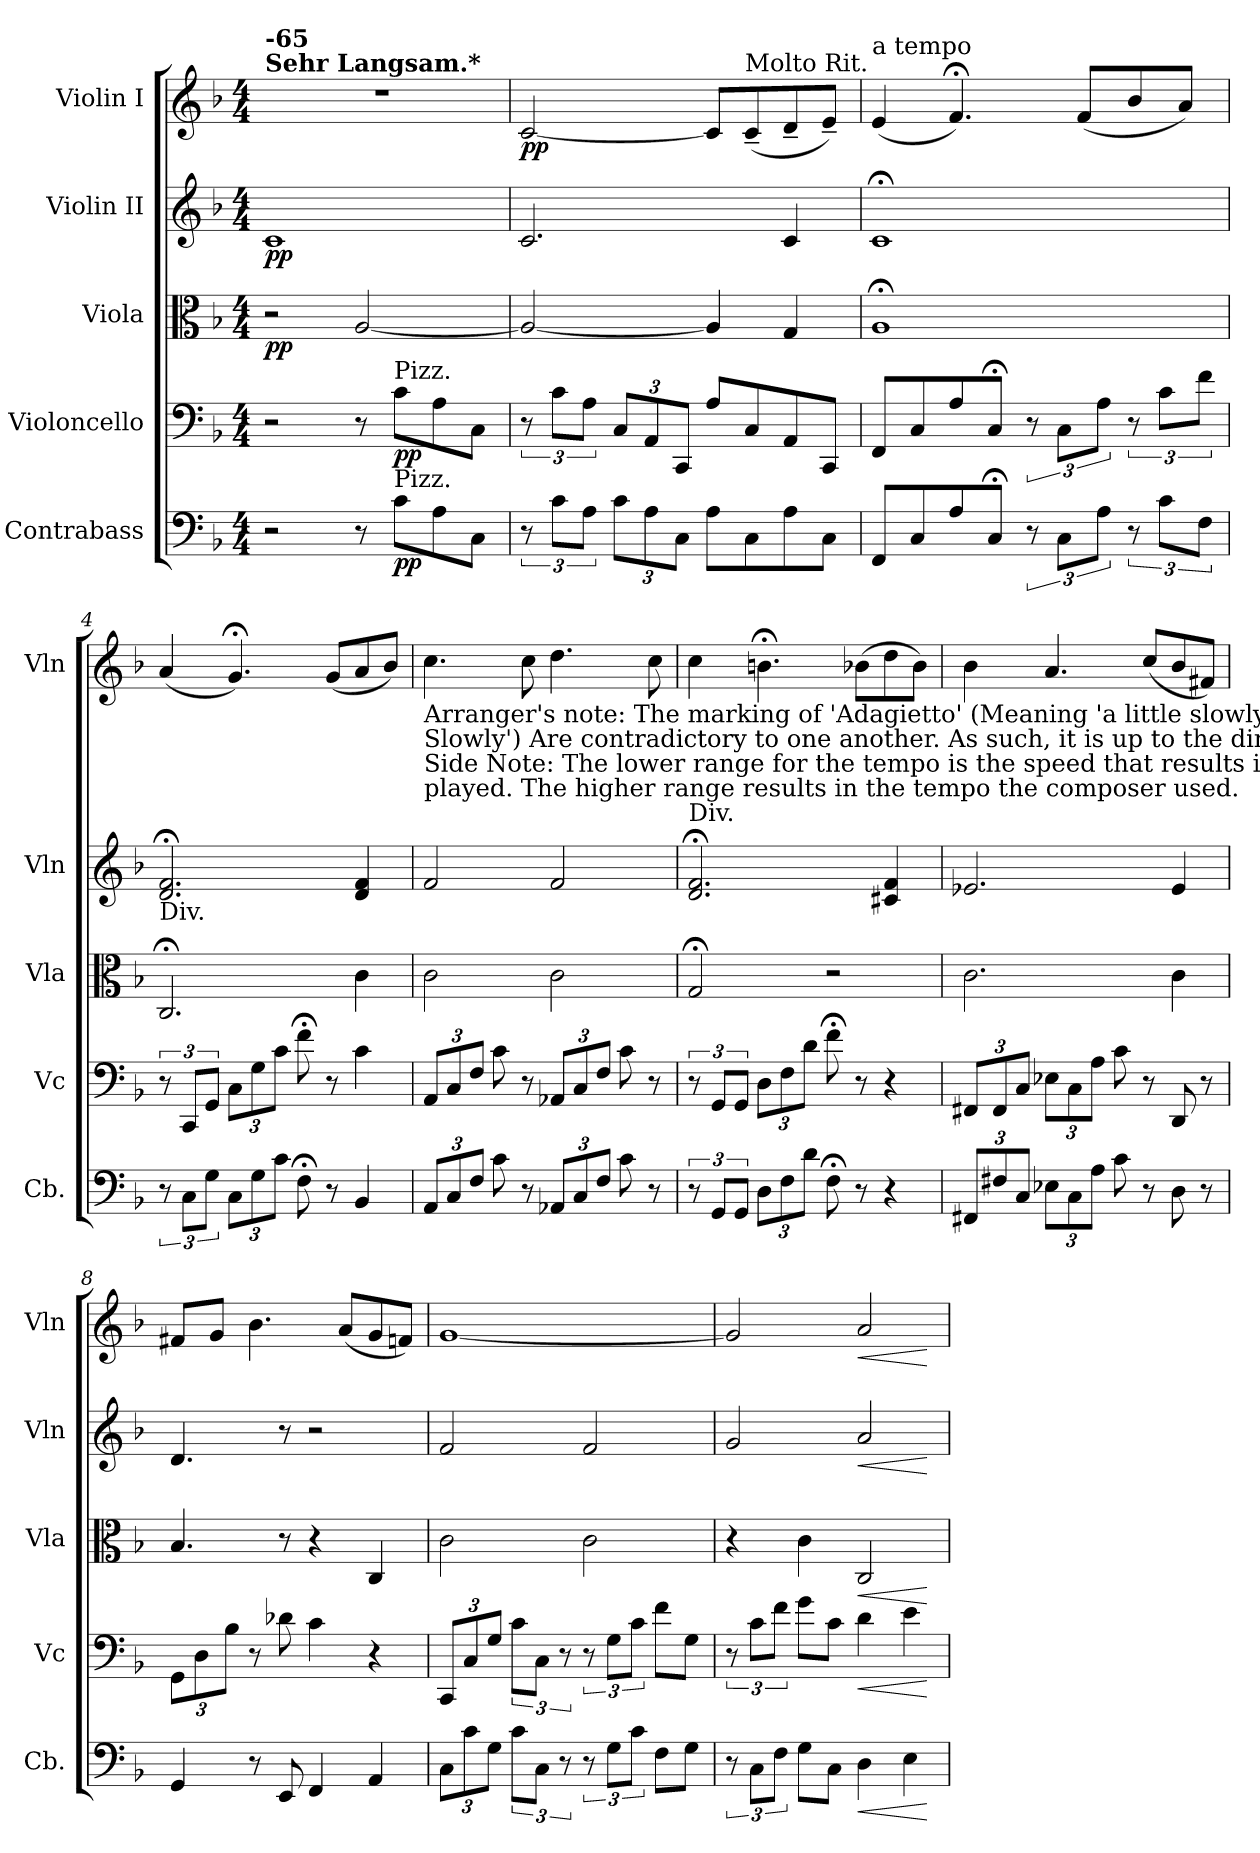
**kern	**dynam	**kern	**dynam	**kern	**dynam	**kern	**dynam	**kern	**dynam
*part5	*part5	*part4	*part4	*part3	*part3	*part2	*part2	*part1	*part1
*staff5	*staff5	*staff4	*staff4	*staff3	*staff3	*staff2	*staff2	*staff1	*staff1
*I"Contrabass	*	*I"Violoncello	*	*I"Viola	*	*I"Violin II	*	*I"Violin I	*
*I'Cb.	*	*I'Vc	*	*I'Vla	*	*I'Vln	*	*I'Vln	*
*clefF4	*	*clefF4	*	*clefC3	*	*clefG2	*	*clefG2	*
*ITrd7c12	*	*	*	*	*	*	*	*	*
*k[b-]	*	*k[b-]	*	*k[b-]	*	*k[b-]	*	*k[b-]	*
*M4/4	*	*M4/4	*	*M4/4	*	*M4/4	*	*M4/4	*
*MM48	*	*MM48	*	*MM48	*	*MM48	*	*MM48	*
=1	=1	=1	=1	=1	=1	=1	=1	=1	=1
!	!	!	!	!	!	!	!	!LO:TX:a:B:t=Sehr Langsam.*	!
!	!	!	!	!	!	!	!	!LO:TX:a:B:t=-65	!
!	!	!	!	!	!LO:DY:b	!	!LO:DY:b	!	!
2r	.	2r	.	2r	pp	1c	pp	1r	.
8r	.	8r	.	[2A/	.	.	.	.	.
!	!	!LO:TX:a:t=Pizz.	!	!	!	!	!	!	!
!LO:TX:a:t=Pizz.	!	!	!	!	!	!	!	!	!
!	!LO:DY:b	!	!LO:DY:b	!	!	!	!	!	!
8C\L	pp	8c\L	pp	.	.	.	.	.	.
8AA\	.	8A\	.	.	.	.	.	.	.
8CC\J	.	8C\J	.	.	.	.	.	.	.
=2	=2	=2	=2	=2	=2	=2	=2	=2	=2
!	!	!	!	!	!	!	!	!	!LO:DY:b
12r	.	12r	.	2A/_	.	2.c/	.	[2c/	pp
12C\L	.	12c\L	.	.	.	.	.	.	.
12AA\J	.	12A\J	.	.	.	.	.	.	.
*Xbrackettup	*	*Xbrackettup	*	*	*	*	*	*	*
12C\L	.	12C/L	.	.	.	.	.	.	.
12AA\	.	12AA/	.	.	.	.	.	.	.
12CC\J	.	12CC/J	.	.	.	.	.	.	.
8AA\L	.	8A/L	.	4A/]	.	.	.	8c/L]	.
!	!	!	!	!	!	!	!	!LO:TX:a:t=Molto Rit.	!
8CC\	.	8C/	.	.	.	.	.	(8c~/	.
8AA\	.	8AA/	.	4G/	.	4c/	.	8d~/	.
8CC\J	.	8CC/J	.	.	.	.	.	8e~/J)	.
=3	=3	=3	=3	=3	=3	=3	=3	=3	=3
!	!	!	!	!	!	!	!	!LO:TX:a:t=a tempo	!
8FFF/L	.	8FF/L	.	1A;<	.	1c;<	.	(4e/	.
8CC/	.	8C/	.	.	.	.	.	.	.
8AA/	.	8A/	.	.	.	.	.	4.f;</)	.
8CC;</J	.	8C;</J	.	.	.	.	.	.	.
*brackettup	*	*brackettup	*	*	*	*	*	*	*
12r	.	12r	.	.	.	.	.	.	.
12CC\L	.	12C\L	.	.	.	.	.	.	.
.	.	.	.	.	.	.	.	(8f/L	.
12AA\J	.	12A\J	.	.	.	.	.	.	.
12r	.	12r	.	.	.	.	.	8b-/	.
12C\L	.	12c\L	.	.	.	.	.	.	.
.	.	.	.	.	.	.	.	8a/J)	.
12FF\J	.	12f\J	.	.	.	.	.	.	.
=4	=4	=4	=4	=4	=4	=4	=4	=4	=4
!	!	!	!	!	!	!LO:TX:b:t=Div.	!	!	!
12r	.	12r	.	2.C;</	.	2.d/;< 2.f/;<	.	(4a/	.
12CC\L	.	12CC/L	.	.	.	.	.	.	.
12GG\J	.	12GG/J	.	.	.	.	.	.	.
*Xbrackettup	*	*Xbrackettup	*	*	*	*	*	*	*
12CC\L	.	12C\L	.	.	.	.	.	4.g;</)	.
12GG\	.	12G\	.	.	.	.	.	.	.
12C\J	.	12c\J	.	.	.	.	.	.	.
8FF;<\	.	8f;<\	.	.	.	.	.	.	.
8r	.	8r	.	.	.	.	.	(8g/L	.
4BBB-/	.	4c\	.	4c\	.	4d/ 4f/	.	8a/	.
.	.	.	.	.	.	.	.	8b-/J)	.
!!LO:LB:g=z
=5	=5	=5	=5	=5	=5	=5	=5	=5	=5
!	!	!	!	!	!	!	!	!LO:TX:b:t=Arranger's note&colon; The marking of 'Adagietto' (Meaning 'a little slowly') and The German Marking of 'Sehr Langsam' ( Meaning 'Very	!
!	!	!	!	!	!	!	!	!LO:TX:b:t=Slowly') Are contradictory to one another. As such, it is up to the director to decide which one to follow, or try to find a middle ground.	!
!	!	!	!	!	!	!	!	!LO:TX:b:t=Side Note&colon; The lower range for the tempo is the speed that results in the highest range for how long the composer wanted the piece to be	!
!	!	!	!	!	!	!	!	!LO:TX:b:t=played. The higher range results in the tempo the composer used.	!
12AAA/L	.	12AA/L	.	2c\	.	2f/	.	4.cc\	.
12CC/	.	12C/	.	.	.	.	.	.	.
12FF/J	.	12F/J	.	.	.	.	.	.	.
8C\	.	8c\	.	.	.	.	.	.	.
8r	.	8r	.	.	.	.	.	8cc\	.
12AAA-X/L	.	12AA-X/L	.	2c\	.	2f/	.	4.dd\	.
12CC/	.	12C/	.	.	.	.	.	.	.
12FF/J	.	12F/J	.	.	.	.	.	.	.
8C\	.	8c\	.	.	.	.	.	.	.
8r	.	8r	.	.	.	.	.	8cc\	.
=6	=6	=6	=6	=6	=6	=6	=6	=6	=6
*brackettup	*	*brackettup	*	*	*	*	*	*	*
!	!	!	!	!	!	!LO:TX:a:t=Div.	!	!	!
12r	.	12r	.	2G;</	.	2.d/;< 2.f/;<	.	4cc\	.
12GGG/L	.	12GG/L	.	.	.	.	.	.	.
12GGG/J	.	12GG/J	.	.	.	.	.	.	.
*Xbrackettup	*	*Xbrackettup	*	*	*	*	*	*	*
12DD\L	.	12D\L	.	.	.	.	.	4.bn;<\	.
12FF\	.	12F\	.	.	.	.	.	.	.
12D\J	.	12d\J	.	.	.	.	.	.	.
8FF;<\	.	8f;<\	.	2r	.	.	.	.	.
8r	.	8r	.	.	.	.	.	(8b-X\L	.
4r	.	4r	.	.	.	4c#X/ 4f/	.	8dd\	.
.	.	.	.	.	.	.	.	8b-\J)	.
=7	=7	=7	=7	=7	=7	=7	=7	=7	=7
12FFF#X/L	.	12FF#X/L	.	2.c\	.	2.e-X/	.	4b-\	.
12FF#X/	.	12FF#/	.	.	.	.	.	.	.
12CC/J	.	12C/J	.	.	.	.	.	.	.
12EE-X\L	.	12E-X\L	.	.	.	.	.	4.a/	.
12CC\	.	12C\	.	.	.	.	.	.	.
12AA\J	.	12A\J	.	.	.	.	.	.	.
8C\	.	8c\	.	.	.	.	.	.	.
8r	.	8r	.	.	.	.	.	(8cc/L	.
8DD\	.	8DD/	.	4c\	.	4e-/	.	8b-/	.
8r	.	8r	.	.	.	.	.	8f#X/J)	.
=8	=8	=8	=8	=8	=8	=8	=8	=8	=8
4GGG/	.	12GG\L	.	4.B-/	.	4.d/	.	8f#X/L	.
.	.	12D\	.	.	.	.	.	.	.
.	.	.	.	.	.	.	.	8g/J	.
.	.	12B-\J	.	.	.	.	.	.	.
8r	.	8r	.	.	.	.	.	4.b-\	.
8EEE/	.	8d-X\	.	8r	.	8r	.	.	.
4FFF/	.	4c\	.	4r	.	2r	.	.	.
.	.	.	.	.	.	.	.	(8a/L	.
4AAA/	.	4r	.	4C/	.	.	.	8g/	.
.	.	.	.	.	.	.	.	8fn/J)	.
!!LO:PB:g=z
=9	=9	=9	=9	=9	=9	=9	=9	=9	=9
12CC\L	.	12CC/L	.	2c\	.	2f/	.	[1g	.
12C\	.	12C/	.	.	.	.	.	.	.
12GG\J	.	12G/J	.	.	.	.	.	.	.
*brackettup	*	*brackettup	*	*	*	*	*	*	*
12C\L	.	12c\L	.	.	.	.	.	.	.
12CC\J	.	12C\J	.	.	.	.	.	.	.
12r	.	12r	.	.	.	.	.	.	.
12r	.	12r	.	2c\	.	2f/	.	.	.
12GG\L	.	12G\L	.	.	.	.	.	.	.
12C\J	.	12c\J	.	.	.	.	.	.	.
8FF\L	.	8f\L	.	.	.	.	.	.	.
8GG\J	.	8G\J	.	.	.	.	.	.	.
=10	=10	=10	=10	=10	=10	=10	=10	=10	=10
12r	.	12r	.	4r	.	2g/	.	2g/]	.
12CC\L	.	12c\L	.	.	.	.	.	.	.
12FF\J	.	12f\J	.	.	.	.	.	.	.
8GG\L	.	8g\L	.	4c\	.	.	.	.	.
8CC\J	.	8c\J	.	.	.	.	.	.	.
!	!LO:HP:b	!	!LO:HP:b	!	!LO:HP:b	!	!LO:HP:b	!	!LO:HP:b
4DD\	<	4d\	<	2C/	<	2a/	<	2a/	<
4EE\	.	4e\	.	.	.	.	.	.	.
.	[	.	[	.	[	.	[	.	[
=	=	=	=	=	=	=	=	=	=
*-	*-	*-	*-	*-	*-	*-	*-	*-	*-
